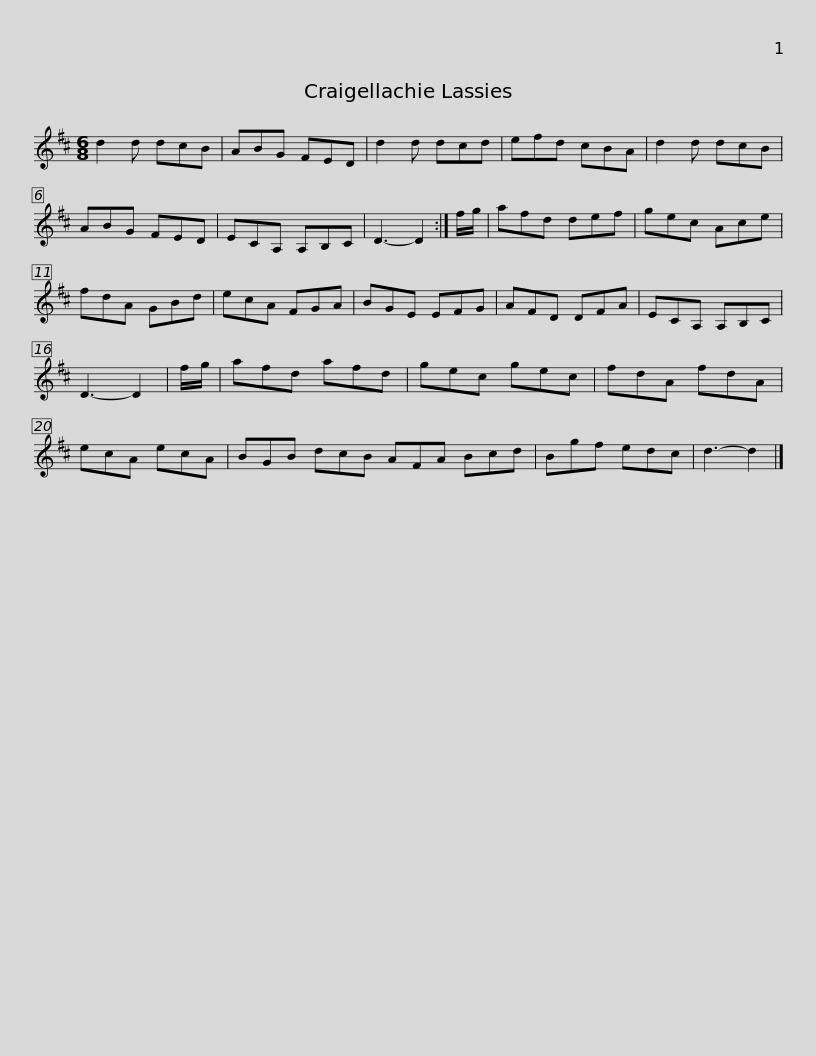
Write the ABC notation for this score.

X:1
L:1/8
M:6/8
I:linebreak $
K:D
V:1 treble
V:1
 d2 d dcB | ABG FED | d2 d dcd | efd cBA | d2 d dcB | %5
 ABG FED | ECA, A,B,C | D3- D2 :|$ f/g/ | afd def | %10
 gec Ace | fdA GBd | ecA FGA | BGE EFG | AFD DFA | %15
 ECA, A,B,C |$ D3- D2 | f/g/ | afd afd | gec gec | %20
 fdA fdA | ecA ecA | BGB dcB AFA Bcd |$ Bgf edc | d3- d2 |] %25
